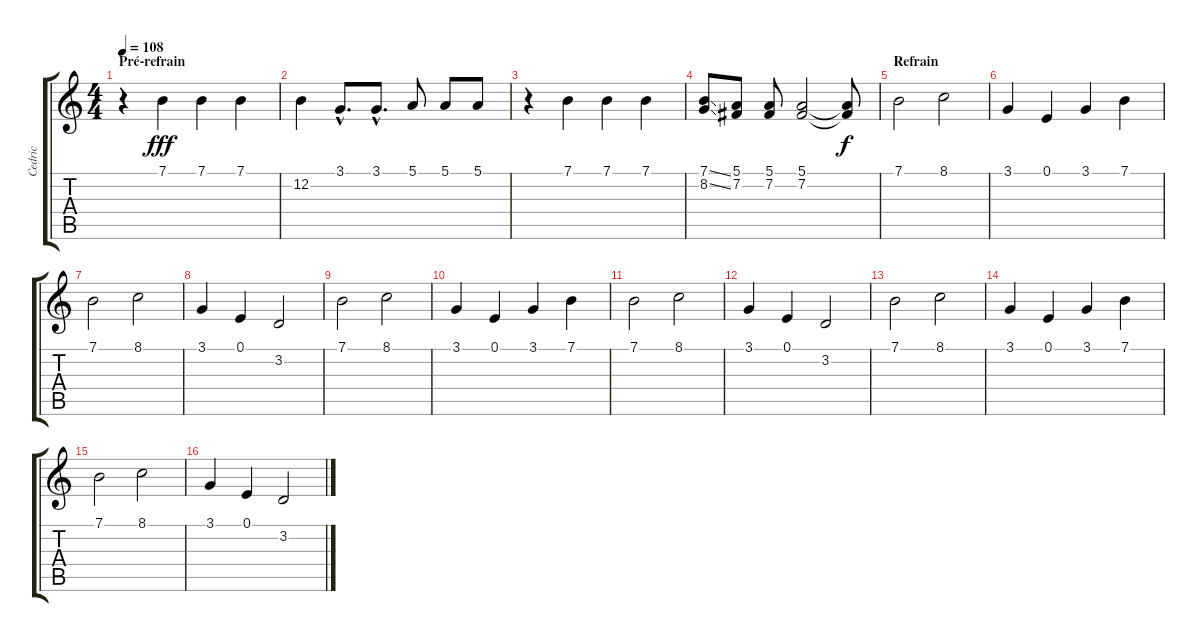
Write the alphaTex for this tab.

\track ("Cedric" "Cedric") {instrument tremolostrings}
\staff {score tabs}
\tuning (E4 B3 G3 D3 A2 E2) {hide}
\ts (4 4)
\section ("" "Pré-refrain")
\tempo 108
\clef g2
\ks c
r.4{dy f volume 16 instrument acousticgrandpiano} 7.1.4{dy fff} 7.1.4 7.1.4 |
12.2.4 3.1{hac}.8{d} 3.1{hac}.8{d} 5.1.8 5.1.8 5.1.8 |
r.4 7.1.4 7.1.4 7.1.4 |
(7.1{ss} 8.2{ss}).8 (5.1 7.2).8 (5.1 7.2).8 (5.1 7.2).2 (5.1{t} 7.2{t}).8{dy f} |
\section ("" "Refrain")
7.1.2{volume 16 instrument synthstrings2} 8.1.2 |
3.1.4 0.1.4 3.1.4 7.1.4 |
7.1.2 8.1.2 |
3.1.4 0.1.4 3.2.2 |
7.1.2{volume 16 instrument synthstrings2} 8.1.2 |
3.1.4 0.1.4 3.1.4 7.1.4 |
7.1.2 8.1.2 |
3.1.4 0.1.4 3.2.2 |
7.1.2{volume 16 instrument synthstrings2} 8.1.2 |
3.1.4 0.1.4 3.1.4 7.1.4 |
7.1.2 8.1.2 |
3.1.4 0.1.4 3.2.2
